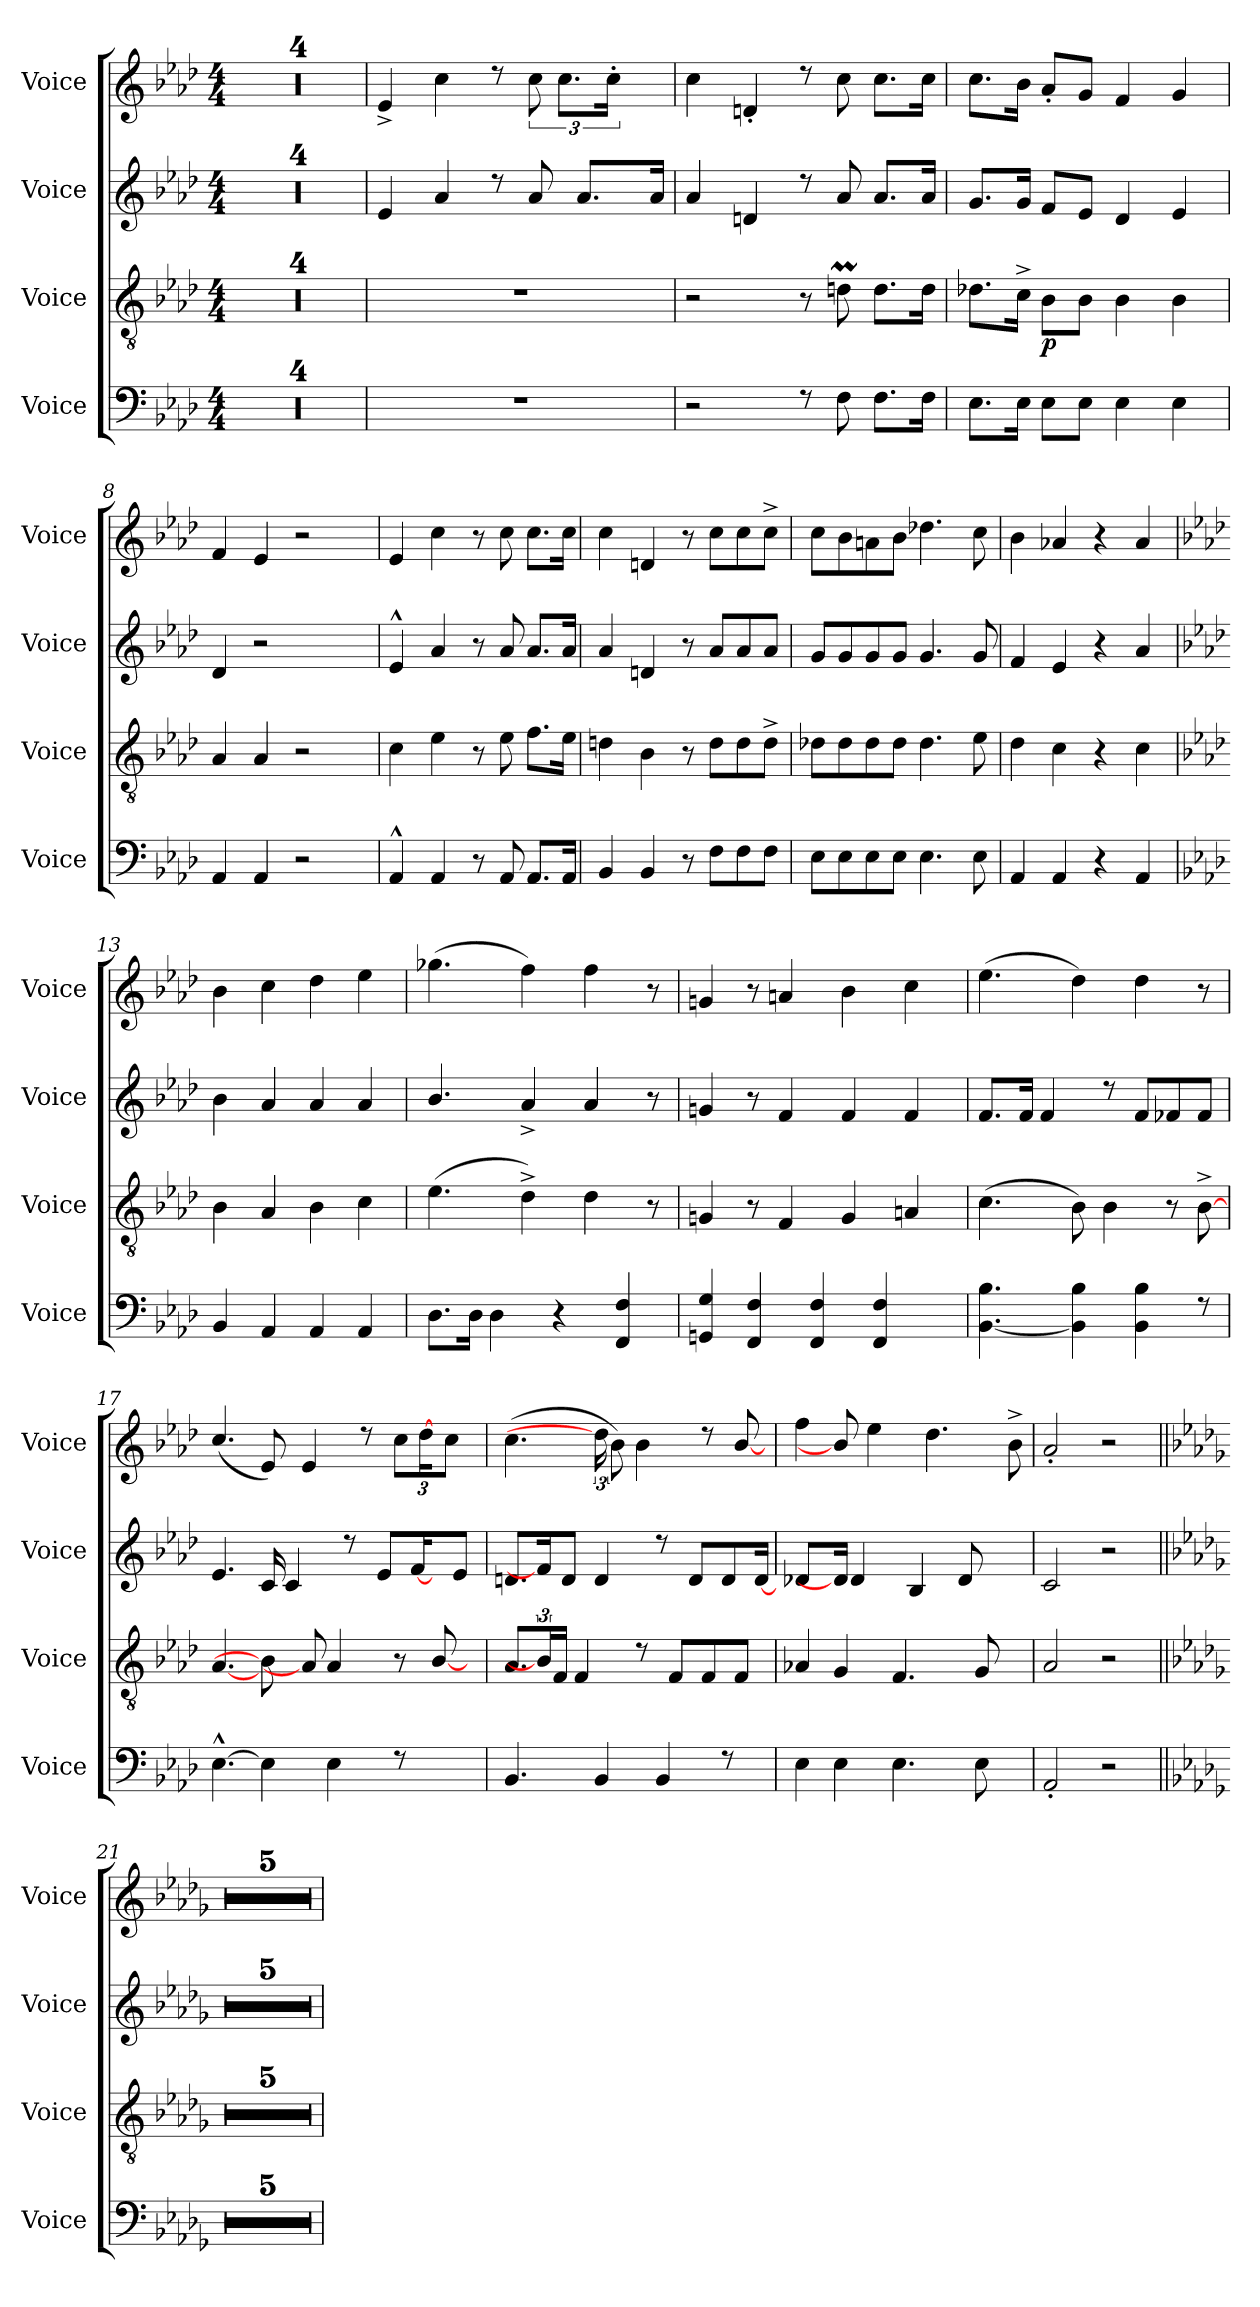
**kern	**kern	**dynam	**kern	**kern
*part4	*part3	*part3	*part2	*part1
*staff4	*staff3	*staff3	*staff2	*staff1
*I"Voice	*I"Voice	*	*I"Voice	*I"Voice
*I'Voice	*I'Voice	*	*I'Voice	*I'Voice
*clefF4	*clefGv2	*	*clefG2	*clefG2
*k[b-e-a-d-]	*k[b-e-a-d-]	*	*k[b-e-a-d-]	*k[b-e-a-d-]
*M4/4	*M4/4	*	*M4/4	*M4/4
=1	=1	=1	=1	=1
1ryy	1ryy	.	1ryy	1ryy
=2	=2	=2	=2	=2
1ryy	1ryy	.	1ryy	1ryy
=3	=3	=3	=3	=3
1ryy	1ryy	.	1ryy	1ryy
=4	=4	=4	=4	=4
1ryy	1ryy	.	1ryy	1ryy
=5	=5	=5	=5	=5
1rF	1rd	.	4e-/	4e-^</
.	.	.	4a-/	4cc\
.	.	.	8rcc	8rcc
.	.	.	8a-/	12cc\
.	.	.	.	12.cc\L
.	.	.	8.a-/L	.
.	.	.	.	24cc'<\Jk
.	.	.	.	8ryy
.	.	.	16a-/Jk	.
=6	=6	=6	=6	=6
2rE	2r	.	4a-/	4cc\
.	.	.	4dn/	4dn'</
8rE	8r	.	8rcc	8rcc
8F\	8dnm\	.	8a-/	8cc\
8.F\L	8.d\L	.	8.a-/L	8.cc\L
16F\Jk	16d\Jk	.	16a-/Jk	16cc\Jk
!!LO:LB:g=z
=7	=7	=7	=7	=7
8.E-\L	8.d-X\L	.	8.g/L	8.cc\L
16E-\Jk	16c^<\Jk	.	16g/Jk	16b-\Jk
!	!	!LO:DY:b	!	!
8E-\L	8B-\L	p	8f/L	8a-'</L
8E-\J	8B-\J	.	8e-/J	8g/J
4E-\	4B-\	.	4d-/	4f/
4E-\	4B-\	.	4e-/	4g/
=8	=8	=8	=8	=8
4AA-/	4A-/	.	4d-/	4f/
4AA-/	4A-/	.	2r	4e-/
2rE	2rc	.	.	2rcc
.	.	.	4ryy	.
=9	=9	=9	=9	=9
4AA-^^>/	4c\	.	4e-^^>/	4e-/
4AA-/	4e-\	.	4a-/	4cc\
8r	8r	.	8r	8r
8AA-/	8e-\	.	8a-/	8cc\
8.AA-/L	8.f\L	.	8.a-/L	8.cc\L
16AA-/Jk	16e-\Jk	.	16a-/Jk	16cc\Jk
!!LO:LB:g=z
=10	=10	=10	=10	=10
4BB-/	4dn\	.	4a-/	4cc\
4BB-/	4B-\	.	4dn/	4dn/
8r	8r	.	8r	8r
8F\L	8d\L	.	8a-/L	8cc\L
8F\	8d\	.	8a-/	8cc\
8F\J	8d^<\J	.	8a-/J	8cc^<\J
=11	=11	=11	=11	=11
8E-\L	8d-X\L	.	8g/L	8cc\L
8E-\	8d-\	.	8g/	8b-\
8E-\	8d-\	.	8g/	8an\
8E-\J	8d-\J	.	8g/J	8b-\J
4.E-\	4.d-\	.	4.g/	4.dd-X\
8E-\	8e-\	.	8g/	8cc\
=12	=12	=12	=12	=12
4AA-/	4d-\	.	4f/	4b-\
4AA-/	4c\	.	4e-/	4a-X/
4r	4r	.	4r	4r
4AA-/	4c\	.	4a-/	4a-/
!!LO:PB:g=z
=13	=13	=13	=13	=13
*k[b-e-a-d-]	*k[b-e-a-d-]	*	*k[b-e-a-d-]	*k[b-e-a-d-]
4BB-/	4B-\	.	4b-\	4b-\
4AA-/	4A-/	.	4a-/	4cc\
4AA-/	4B-\	.	4a-/	4dd-\
4AA-/	4c\	.	4a-/	4ee-\
=14	=14	=14	=14	=14
8.D-\L	(<4.e-\	.	4.b-/	(<4.gg-X\
16D-\Jk	.	.	.	.
4D-\	.	.	.	.
.	4d-^<\)	.	4a-^>/	4ff\)
4r	.	.	.	.
.	4d-\	.	4a-/	4ff\
4FF/ 4F/	.	.	.	.
.	8r	.	8r	8r
=15	=15	=15	=15	=15
4GGn/ 4G/	4Gn/	.	4gn/	4gn/
4FF/ 4F/	8r	.	8r	8r
.	4F/	.	4f/	4an/
4FF/ 4F/	.	.	.	.
.	4G/	.	4f/	4b-\
4FF/ 4F/	.	.	.	.
.	4An/	.	4f/	4cc\
8ryy	.	.	.	.
=16	=16	=16	=16	=16
[<4.BB-\ 4.B-\	(<4.c\	.	8.f/L	(<4.ee-\
.	.	.	16f/Jk	.
.	.	.	4f/	.
4BB-\] 4B-\	8B-\k)	.	.	4dd-\)
.	4B-\	.	8rcc	.
4BB-\ 4B-\	.	.	8f/L	4dd-\
.	8r	.	8f-X/	.
8rE	[8B-^<\	.	8f-/J	8r
!!LO:LB:g=z
=17	=17	=17	=17	=17
[<4.E-^^>\	[>4.A-/	.	4.e-/	(>4.cc/
4E-\]	8B-\]	.	16c/kk	8e-/k)
.	.	.	4c/	.
.	8A-/k]	.	.	4e-/
4E-\	4A-/	.	.	.
.	.	.	8rcc	.
.	.	.	.	8rcc
.	.	.	8e-/L	.
8rE	8r	.	.	12cc\L
.	.	.	[16f/	.
.	.	.	.	[24dd-\
8.ryy	[8B-/	.	16ryy	24ryy
.	.	.	.	12cc\J
.	.	.	8e-/J	.
.	16ryy	.	.	16ryy
=18	=18	=18	=18	=18
4.BB-/	8.A-/L	.	8.dn/L	(<4.cc\
.	24B-/]	.	16f/]	.
.	16F/Jk	.	.	.
.	.	.	8d/J	.
.	4F/	.	.	.
4BB-/	.	.	4d/	24dd-\]
.	.	.	.	8b-\k)
.	8rc	.	.	4b-\
4BB-/	.	.	8rcc	.
.	8F/L	.	.	.
.	.	.	8d/L	.
.	8F/	.	.	8rcc
8rE	.	.	8d/	.
.	8F/J	.	.	[8b-/
16ryy	.	.	[16d/J	.
.	48ryy	.	.	48ryy
=19	=19	=19	=19	=19
4E-\	4A-X/	.	4d-X/	4ff\
4E-\	4G/	.	16d/J]	8b-/]
.	.	.	4d-/	.
.	.	.	.	4ee-\
4.E-\	4.F/	.	.	.
.	.	.	4B-/	.
.	.	.	.	4.dd-\
.	.	.	8d-/	.
8E-\	8G/	.	.	.
.	.	.	8.ryy	.
8ryy	8ryy	.	.	8b-^<\
=20	=20	=20	=20	=20
2AA-'>/	2A-/	.	2c/	2a-'</
2rE	2r	.	2rcc	2rcc
!!LO:LB:g=z
=21||	=21||	=21||	=21||	=21||
*k[b-e-a-d-g-]	*k[b-e-a-d-g-]	*	*k[b-e-a-d-g-]	*k[b-e-a-d-g-]
1ryy	1ryy	.	1ryy	1ryy
=22	=22	=22	=22	=22
1ryy	1ryy	.	1ryy	1ryy
=23	=23	=23	=23	=23
1ryy	1ryy	.	1ryy	1ryy
=24	=24	=24	=24	=24
1ryy	1ryy	.	1ryy	1ryy
=25	=25	=25	=25	=25
1ryy	1ryy	.	1ryy	1ryy
=	=	=	=	=
*-	*-	*-	*-	*-
